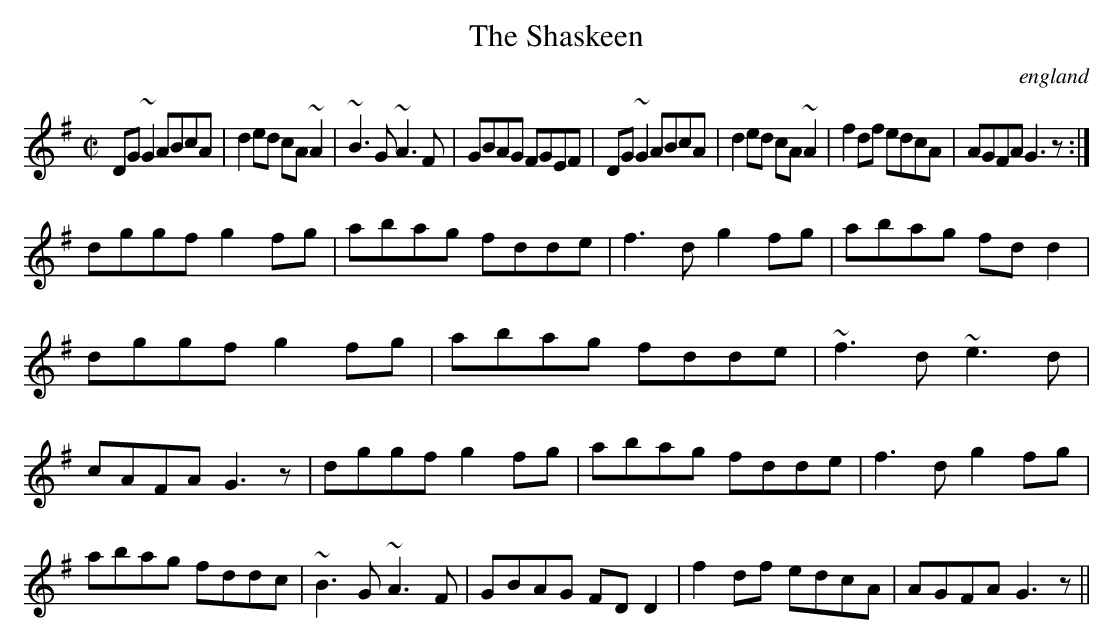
X:1
T:Shaskeen, The
O:england
M:C|
E:7
K:G
DG ~G2 ABcA|d2ed  cA ~A2|~B3 G~A3 F|GBAG FGEF|DG ~G2 ABcA|d2ed  cA ~A2|f2df edcA|AGFA G3 z:|
dggfg2 fg|abag fdde|f3d g2 fg|abag fd d2|dggfg2 fg|abag fdde|~f3 d ~e3d|cAFA G3 z |dggfg2 fg|abag fdde|f3d g2 fg|abag fddc|~B3 G ~A3F|GBAG FD D2|f2 df edcA|AGFA G3 z||
